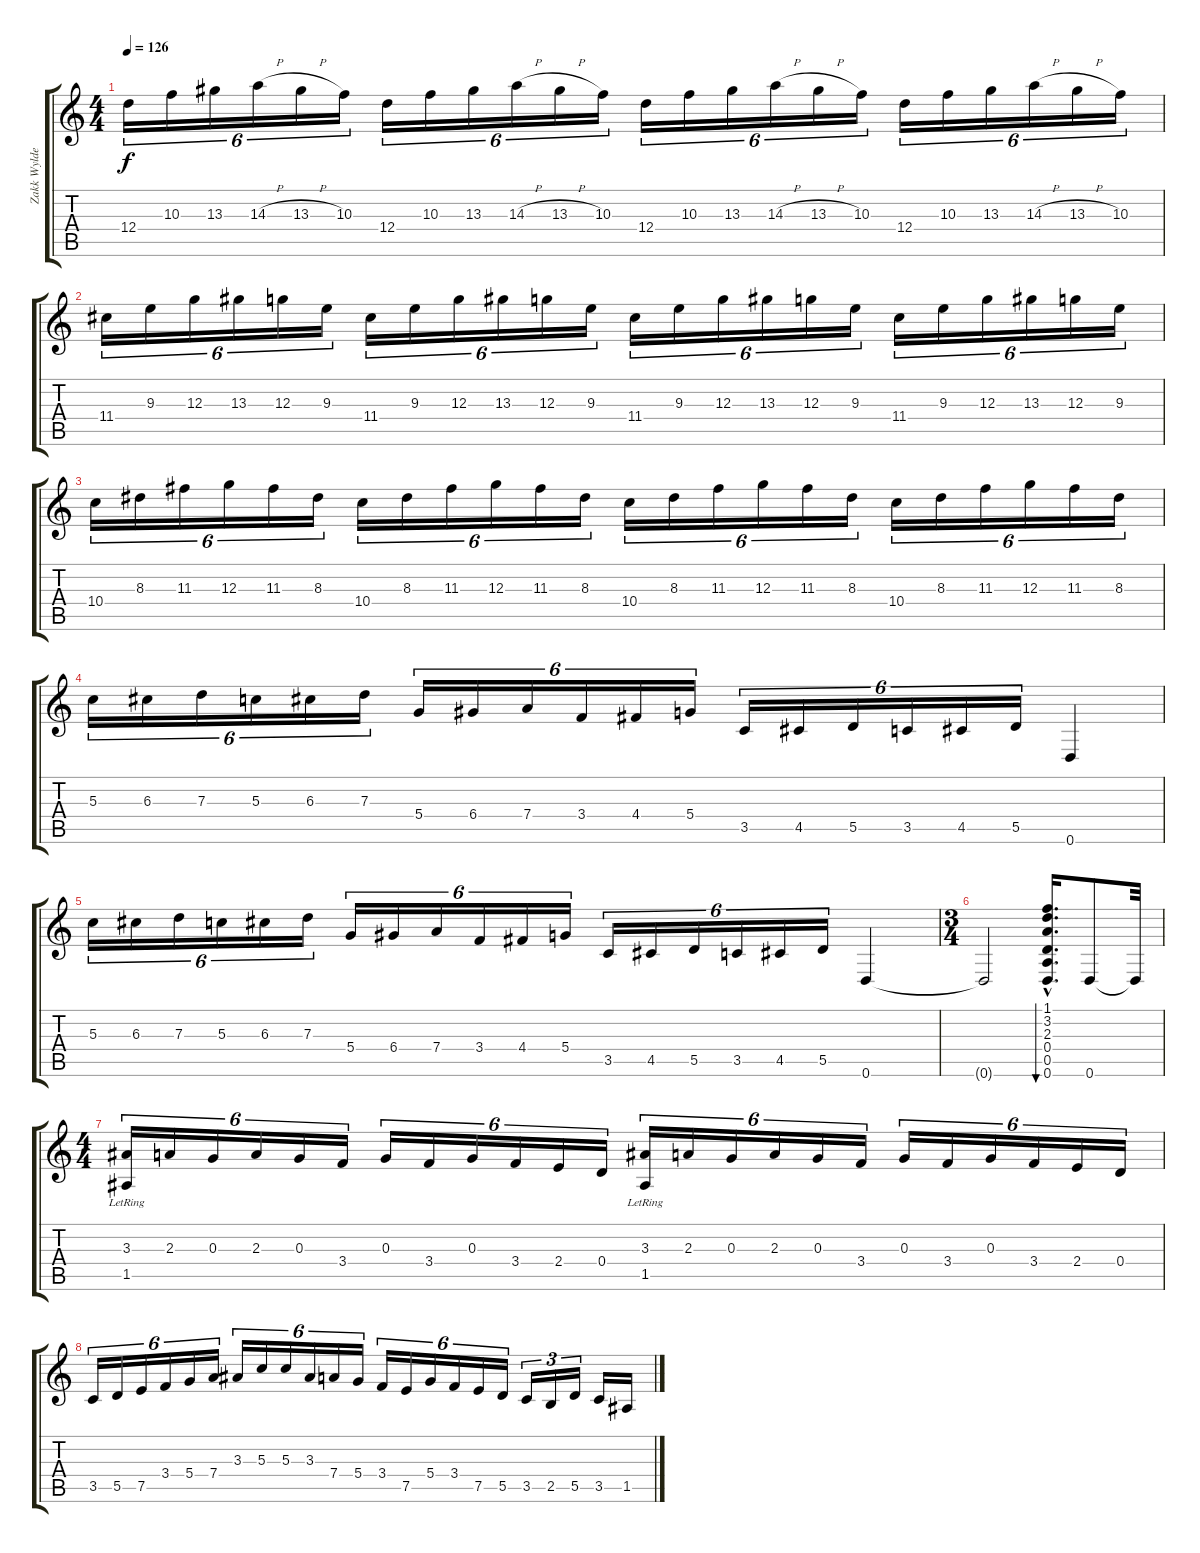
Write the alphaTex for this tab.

\track ("Zakk Wylde" "Zakk Wylde") {instrument overdrivenguitar}
\staff {score tabs}
\tuning (E4 B3 G3 D3 A2 D2) {hide}
\ts (4 4)
\tempo 126
\clef g2
\ks c
12.4.16{tu (6 4) dy f} 10.3.16{tu (6 4)} 13.3.16{tu (6 4)} 14.3{h}.16{tu (6 4)} 13.3{h}.16{tu (6 4)} 10.3.16{tu (6 4)} 12.4.16{tu (6 4)} 10.3.16{tu (6 4)} 13.3.16{tu (6 4)} 14.3{h}.16{tu (6 4)} 13.3{h}.16{tu (6 4)} 10.3.16{tu (6 4)} 12.4.16{tu (6 4)} 10.3.16{tu (6 4)} 13.3.16{tu (6 4)} 14.3{h}.16{tu (6 4)} 13.3{h}.16{tu (6 4)} 10.3.16{tu (6 4)} 12.4.16{tu (6 4)} 10.3.16{tu (6 4)} 13.3.16{tu (6 4)} 14.3{h}.16{tu (6 4)} 13.3{h}.16{tu (6 4)} 10.3.16{tu (6 4)} |
11.4.16{tu (6 4)} 9.3.16{tu (6 4)} 12.3.16{tu (6 4)} 13.3.16{tu (6 4)} 12.3.16{tu (6 4)} 9.3.16{tu (6 4)} 11.4.16{tu (6 4)} 9.3.16{tu (6 4)} 12.3.16{tu (6 4)} 13.3.16{tu (6 4)} 12.3.16{tu (6 4)} 9.3.16{tu (6 4)} 11.4.16{tu (6 4)} 9.3.16{tu (6 4)} 12.3.16{tu (6 4)} 13.3.16{tu (6 4)} 12.3.16{tu (6 4)} 9.3.16{tu (6 4)} 11.4.16{tu (6 4)} 9.3.16{tu (6 4)} 12.3.16{tu (6 4)} 13.3.16{tu (6 4)} 12.3.16{tu (6 4)} 9.3.16{tu (6 4)} |
10.4.16{tu (6 4)} 8.3.16{tu (6 4)} 11.3.16{tu (6 4)} 12.3.16{tu (6 4)} 11.3.16{tu (6 4)} 8.3.16{tu (6 4)} 10.4.16{tu (6 4)} 8.3.16{tu (6 4)} 11.3.16{tu (6 4)} 12.3.16{tu (6 4)} 11.3.16{tu (6 4)} 8.3.16{tu (6 4)} 10.4.16{tu (6 4)} 8.3.16{tu (6 4)} 11.3.16{tu (6 4)} 12.3.16{tu (6 4)} 11.3.16{tu (6 4)} 8.3.16{tu (6 4)} 10.4.16{tu (6 4)} 8.3.16{tu (6 4)} 11.3.16{tu (6 4)} 12.3.16{tu (6 4)} 11.3.16{tu (6 4)} 8.3.16{tu (6 4)} |
5.3.16{tu (6 4)} 6.3.16{tu (6 4)} 7.3.16{tu (6 4)} 5.3.16{tu (6 4)} 6.3.16{tu (6 4)} 7.3.16{tu (6 4)} 5.4.16{tu (6 4)} 6.4.16{tu (6 4)} 7.4.16{tu (6 4)} 3.4.16{tu (6 4)} 4.4.16{tu (6 4)} 5.4.16{tu (6 4)} 3.5.16{tu (6 4)} 4.5.16{tu (6 4)} 5.5.16{tu (6 4)} 3.5.16{tu (6 4)} 4.5.16{tu (6 4)} 5.5.16{tu (6 4)} 0.6.4 |
5.3.16{tu (6 4)} 6.3.16{tu (6 4)} 7.3.16{tu (6 4)} 5.3.16{tu (6 4)} 6.3.16{tu (6 4)} 7.3.16{tu (6 4)} 5.4.16{tu (6 4)} 6.4.16{tu (6 4)} 7.4.16{tu (6 4)} 3.4.16{tu (6 4)} 4.4.16{tu (6 4)} 5.4.16{tu (6 4)} 3.5.16{tu (6 4)} 4.5.16{tu (6 4)} 5.5.16{tu (6 4)} 3.5.16{tu (6 4)} 4.5.16{tu (6 4)} 5.5.16{tu (6 4)} 0.6.4 |
\ts (3 4)
0.6{t}.2 (1.1{hac} 3.2{hac} 2.3{hac} 0.4{hac} 0.5{hac} 0.6{hac}).16{d bu 120} 0.6.8 0.6{t}.32 |
\ts (4 4)
(3.3 1.5{lr}).16{tu (6 4)} 2.3.16{tu (6 4)} 0.3.16{tu (6 4)} 2.3.16{tu (6 4)} 0.3.16{tu (6 4)} 3.4.16{tu (6 4)} 0.3.16{tu (6 4)} 3.4.16{tu (6 4)} 0.3.16{tu (6 4)} 3.4.16{tu (6 4)} 2.4.16{tu (6 4)} 0.4.16{tu (6 4)} (3.3 1.5{lr}).16{tu (6 4)} 2.3.16{tu (6 4)} 0.3.16{tu (6 4)} 2.3.16{tu (6 4)} 0.3.16{tu (6 4)} 3.4.16{tu (6 4)} 0.3.16{tu (6 4)} 3.4.16{tu (6 4)} 0.3.16{tu (6 4)} 3.4.16{tu (6 4)} 2.4.16{tu (6 4)} 0.4.16{tu (6 4)} |
3.5.16{tu (6 4)} 5.5.16{tu (6 4)} 7.5.16{tu (6 4)} 3.4.16{tu (6 4)} 5.4.16{tu (6 4)} 7.4.16{tu (6 4)} 3.3.16{tu (6 4)} 5.3.16{tu (6 4)} 5.3.16{tu (6 4)} 3.3.16{tu (6 4)} 7.4.16{tu (6 4)} 5.4.16{tu (6 4)} 3.4.16{tu (6 4)} 7.5.16{tu (6 4)} 5.4.16{tu (6 4)} 3.4.16{tu (6 4)} 7.5.16{tu (6 4)} 5.5.16{tu (6 4)} 3.5.16{tu (3 2)} 2.5.16{tu (3 2)} 5.5.16{tu (3 2)} 3.5.16 1.5.16
